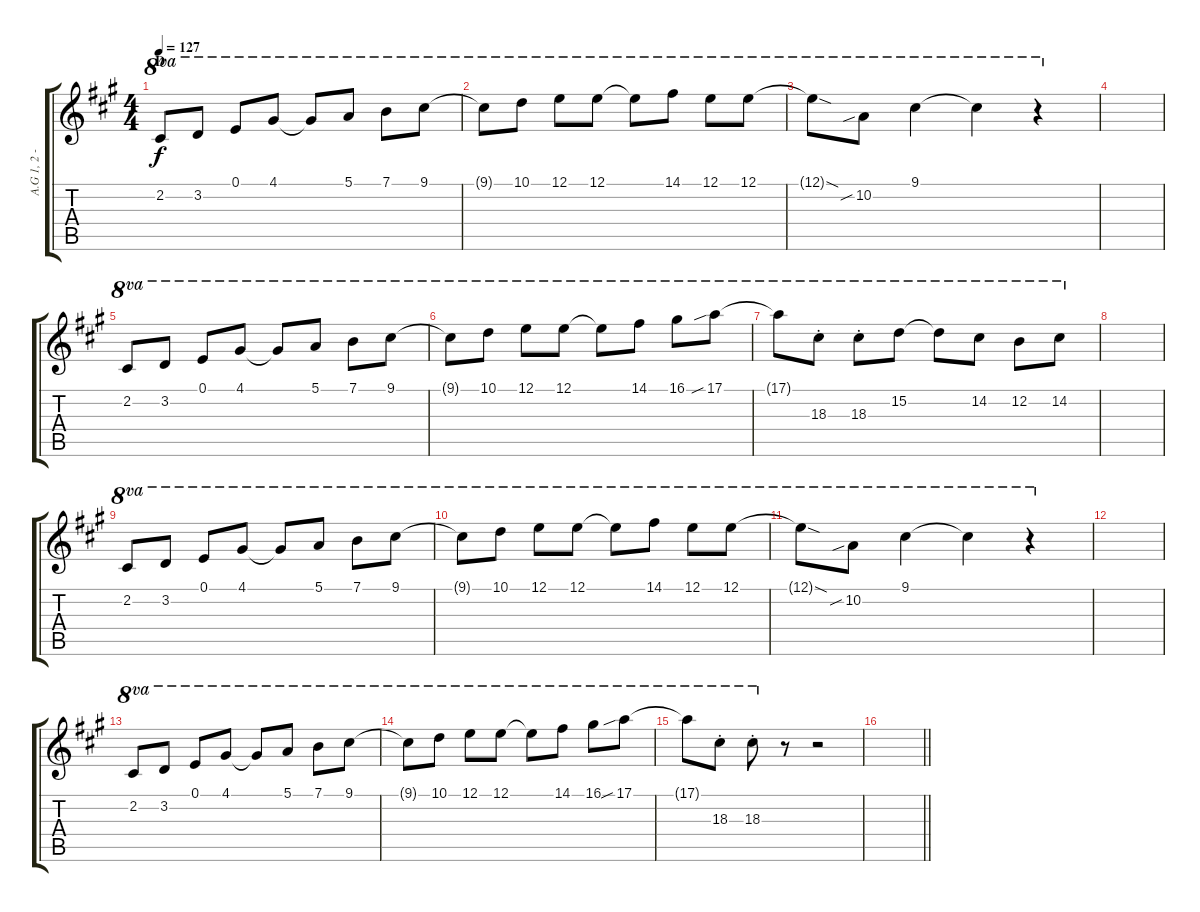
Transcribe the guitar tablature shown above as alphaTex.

\track ("A.G 1, 2 - w/Harmonizrt" "A.G 1, 2 -") {instrument acousticguitarsteel}
\staff {score tabs}
\tuning (E4 B3 G3 D3 A2 E2) {hide}
\ts (4 4)
\section ("" "D")
\tempo 127
\clef g2
\ks a
2.2.8{ot 8va dy f volume 14 balance 13} 3.2.8{ot 8va} 0.1.8{ot 8va} 4.1.8{ot 8va} 4.1{t}.8{ot 8va} 5.1.8{ot 8va} 7.1.8{ot 8va} 9.1.8{ot 8va} |
9.1{t}.8{ot 8va} 10.1.8{ot 8va} 12.1.8{ot 8va} 12.1.8{ot 8va} 12.1{t}.8{ot 8va} 14.1.8{ot 8va} 12.1.8{ot 8va} 12.1.8{ot 8va} |
12.1{sod t}.8{ot 8va} 10.2{sib}.8{ot 8va} 9.1.4{ot 8va} 9.1{t}.4{ot 8va} r.4{ot 8va} |
|
2.2.8{ot 8va} 3.2.8{ot 8va} 0.1.8{ot 8va} 4.1.8{ot 8va} 4.1{t}.8{ot 8va} 5.1.8{ot 8va} 7.1.8{ot 8va} 9.1.8{ot 8va} |
9.1{t}.8{ot 8va} 10.1.8{ot 8va} 12.1.8{ot 8va} 12.1.8{ot 8va} 12.1{t}.8{ot 8va} 14.1.8{ot 8va} 16.1.8{ot 8va} 17.1{sib}.8{ot 8va} |
17.1{t}.8{ot 8va} 18.3{st}.8{ot 8va} 18.3{st}.8{ot 8va} 15.2.8{ot 8va} 15.2{t}.8{ot 8va} 14.2.8{ot 8va} 12.2.8{ot 8va} 14.2.8{ot 8va} |
|
2.2.8{ot 8va} 3.2.8{ot 8va} 0.1.8{ot 8va} 4.1.8{ot 8va} 4.1{t}.8{ot 8va} 5.1.8{ot 8va} 7.1.8{ot 8va} 9.1.8{ot 8va} |
9.1{t}.8{ot 8va} 10.1.8{ot 8va} 12.1.8{ot 8va} 12.1.8{ot 8va} 12.1{t}.8{ot 8va} 14.1.8{ot 8va} 12.1.8{ot 8va} 12.1.8{ot 8va} |
12.1{sod t}.8{ot 8va} 10.2{sib}.8{ot 8va} 9.1.4{ot 8va} 9.1{t}.4{ot 8va} r.4{ot 8va} |
|
2.2.8{ot 8va} 3.2.8{ot 8va} 0.1.8{ot 8va} 4.1.8{ot 8va} 4.1{t}.8{ot 8va} 5.1.8{ot 8va} 7.1.8{ot 8va} 9.1.8{ot 8va} |
9.1{t}.8{ot 8va} 10.1.8{ot 8va} 12.1.8{ot 8va} 12.1.8{ot 8va} 12.1{t}.8{ot 8va} 14.1.8{ot 8va} 16.1.8{ot 8va} 17.1{sib}.8{ot 8va} |
17.1{t}.8{ot 8va} 18.3{st}.8{ot 8va} 18.3{st}.8{ot 8va} r.8 r.2 |
\barLineRight lightlight
